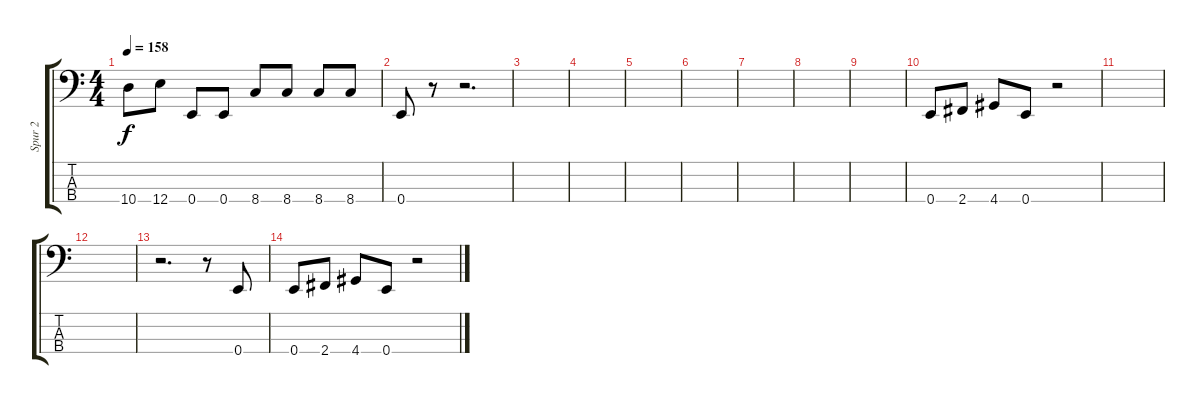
\track ("Spur 2" "Spur 2") {instrument electricbassfinger}
\staff {score tabs}
\tuning (G2 D2 A1 E1) {hide}
\ts (4 4)
\tempo 158
\clef f4
\ks c
10.4.8{dy f} 12.4.8 0.4.8 0.4.8 8.4.8 8.4.8 8.4.8 8.4.8 |
0.4.8 r.8 r.2{d} |
|
|
|
|
|
|
|
0.4.8 2.4.8 4.4.8 0.4.8 r.2 |
|
|
r.2{d} r.8 0.4.8 |
0.4.8 2.4.8 4.4.8 0.4.8 r.2
